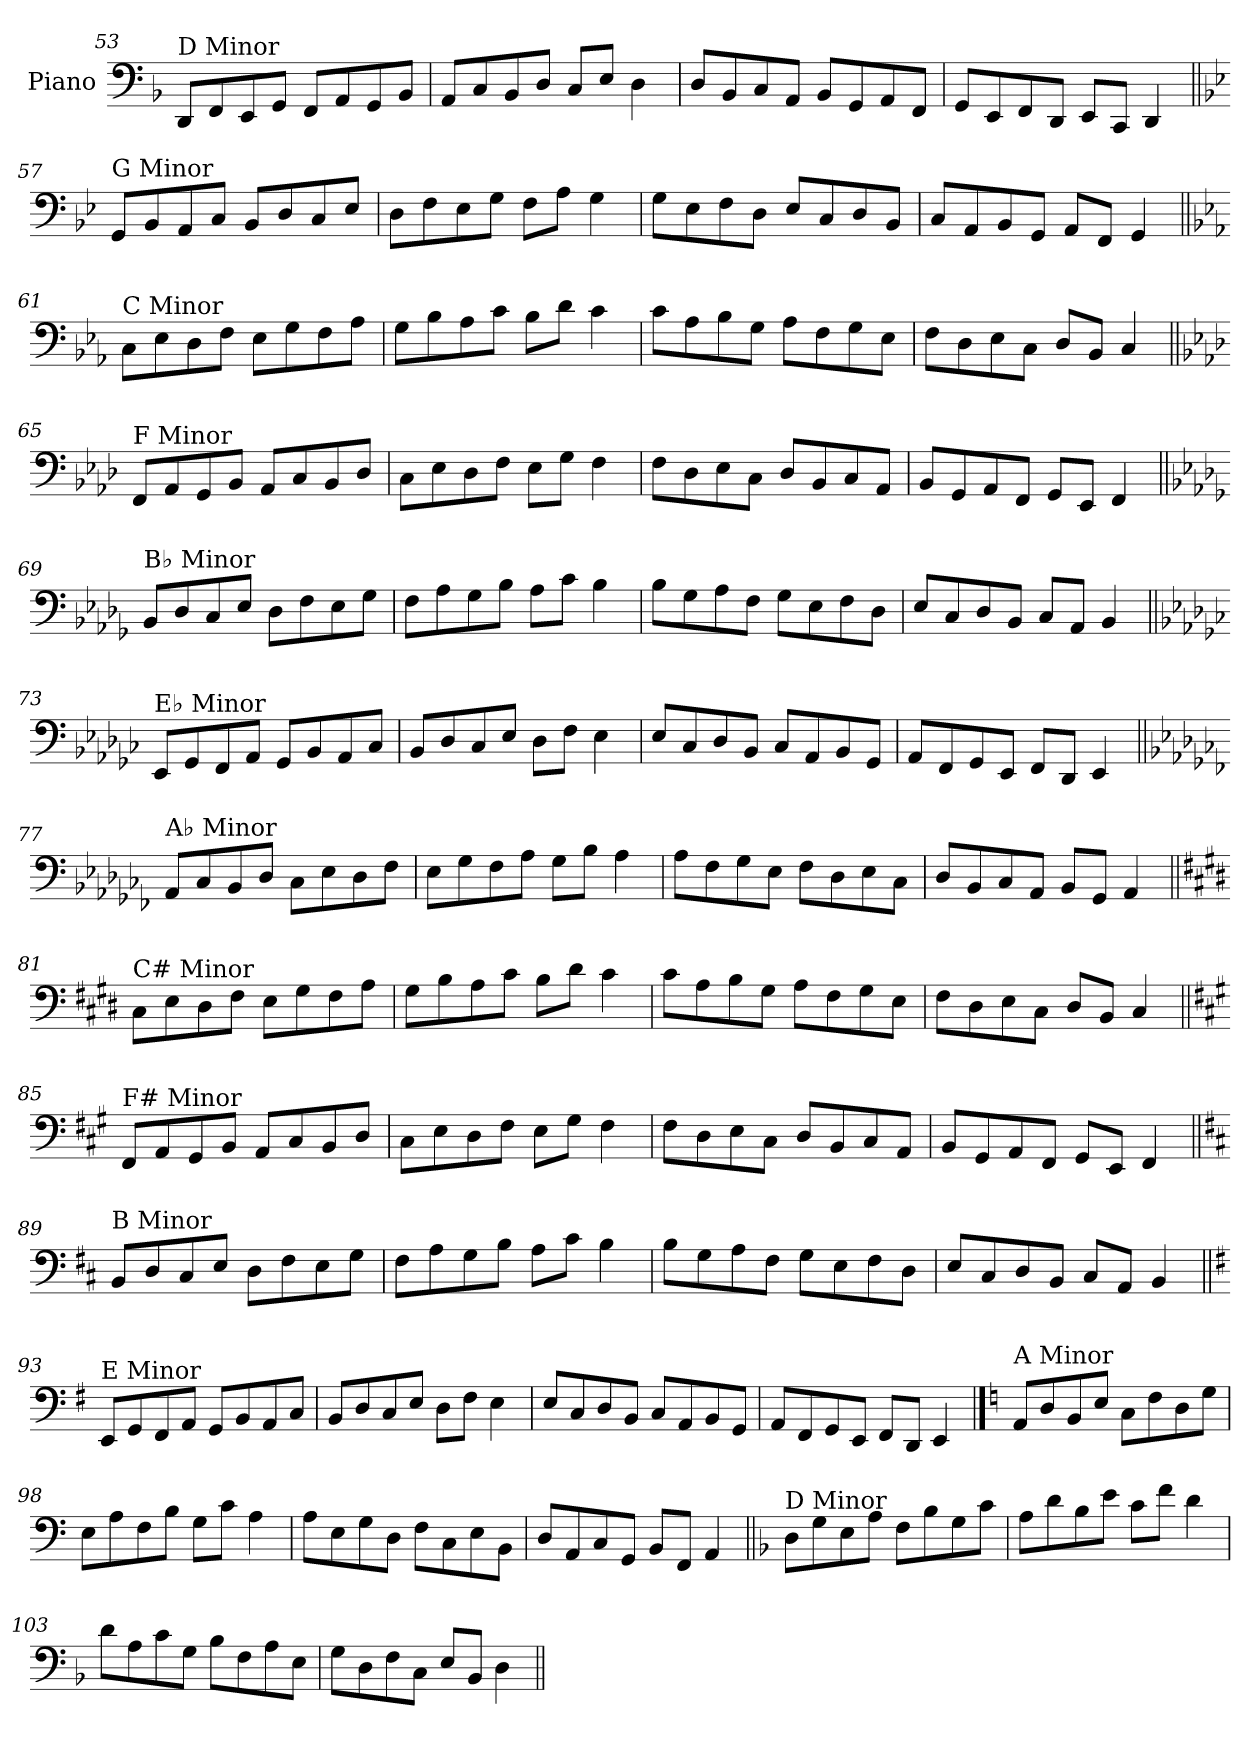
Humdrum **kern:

**kern
*part1
*staff1
*I"Piano
*I'Pno.
!!LO:LB:g=z
*clefF4
*k[b-]
=53
!LO:TX:a:t=D Minor
8DD/L
8FF/
8EE/
8GG/J
8FF/L
8AA/
8GG/
8BB-/J
=54
8AA/L
8C/
8BB-/
8D/J
8C/L
8E/J
4D\
=55
8D/L
8BB-/
8C/
8AA/J
8BB-/L
8GG/
8AA/
8FF/J
=56
8GG/L
8EE/
8FF/
8DD/J
8EE/L
8CC/J
4DD/
!!LO:LB:g=z
=57||
*k[b-e-]
!LO:TX:a:t=G Minor
8GG/L
8BB-/
8AA/
8C/J
8BB-/L
8D/
8C/
8E-/J
=58
8D\L
8F\
8E-\
8G\J
8F\L
8A\J
4G\
=59
8G\L
8E-\
8F\
8D\J
8E-/L
8C/
8D/
8BB-/J
=60
8C/L
8AA/
8BB-/
8GG/J
8AA/L
8FF/J
4GG/
!!LO:LB:g=z
=61||
*k[b-e-a-]
!LO:TX:a:t=C Minor
8C\L
8E-\
8D\
8F\J
8E-\L
8G\
8F\
8A-\J
=62
8G\L
8B-\
8A-\
8c\J
8B-\L
8d\J
4c\
=63
8c\L
8A-\
8B-\
8G\J
8A-\L
8F\
8G\
8E-\J
=64
8F\L
8D\
8E-\
8C\J
8D/L
8BB-/J
4C/
!!LO:LB:g=z
=65||
*k[b-e-a-d-]
!LO:TX:a:t=F Minor
8FF/L
8AA-/
8GG/
8BB-/J
8AA-/L
8C/
8BB-/
8D-/J
=66
8C\L
8E-\
8D-\
8F\J
8E-\L
8G\J
4F\
=67
8F\L
8D-\
8E-\
8C\J
8D-/L
8BB-/
8C/
8AA-/J
=68
8BB-/L
8GG/
8AA-/
8FF/J
8GG/L
8EE-/J
4FF/
!!LO:LB:g=z
=69||
*k[b-e-a-d-g-]
!LO:TX:a:t=B♭ Minor
8BB-/L
8D-/
8C/
8E-/J
8D-\L
8F\
8E-\
8G-\J
=70
8F\L
8A-\
8G-\
8B-\J
8A-\L
8c\J
4B-\
=71
8B-\L
8G-\
8A-\
8F\J
8G-\L
8E-\
8F\
8D-\J
=72
8E-/L
8C/
8D-/
8BB-/J
8C/L
8AA-/J
4BB-/
!!LO:LB:g=z
=73||
*k[b-e-a-d-g-c-]
!LO:TX:a:t=E♭ Minor
8EE-/L
8GG-/
8FF/
8AA-/J
8GG-/L
8BB-/
8AA-/
8C-/J
=74
8BB-/L
8D-/
8C-/
8E-/J
8D-\L
8F\J
4E-\
=75
8E-/L
8C-/
8D-/
8BB-/J
8C-/L
8AA-/
8BB-/
8GG-/J
=76
8AA-/L
8FF/
8GG-/
8EE-/J
8FF/L
8DD-/J
4EE-/
!!LO:LB:g=z
=77||
*k[b-e-a-d-g-c-f-]
!LO:TX:a:t=A♭ Minor
8AA-/L
8C-/
8BB-/
8D-/J
8C-\L
8E-\
8D-\
8F-\J
=78
8E-\L
8G-\
8F-\
8A-\J
8G-\L
8B-\J
4A-\
=79
8A-\L
8F-\
8G-\
8E-\J
8F-\L
8D-\
8E-\
8C-\J
=80
8D-/L
8BB-/
8C-/
8AA-/J
8BB-/L
8GG-/J
4AA-/
!!LO:LB:g=z
=81||
*k[f#c#g#d#]
!LO:TX:a:t=C# Minor
8C#\L
8E\
8D#\
8F#\J
8E\L
8G#\
8F#\
8A\J
=82
8G#\L
8B\
8A\
8c#\J
8B\L
8d#\J
4c#\
=83
8c#\L
8A\
8B\
8G#\J
8A\L
8F#\
8G#\
8E\J
=84
8F#\L
8D#\
8E\
8C#\J
8D#/L
8BB/J
4C#/
!!LO:LB:g=z
=85||
*k[f#c#g#]
!LO:TX:a:t=F# Minor
8FF#/L
8AA/
8GG#/
8BB/J
8AA/L
8C#/
8BB/
8D/J
=86
8C#\L
8E\
8D\
8F#\J
8E\L
8G#\J
4F#\
=87
8F#\L
8D\
8E\
8C#\J
8D/L
8BB/
8C#/
8AA/J
=88
8BB/L
8GG#/
8AA/
8FF#/J
8GG#/L
8EE/J
4FF#/
!!LO:LB:g=z
=89||
*k[f#c#]
!LO:TX:a:t=B Minor
8BB/L
8D/
8C#/
8E/J
8D\L
8F#\
8E\
8G\J
=90
8F#\L
8A\
8G\
8B\J
8A\L
8c#\J
4B\
=91
8B\L
8G\
8A\
8F#\J
8G\L
8E\
8F#\
8D\J
=92
8E/L
8C#/
8D/
8BB/J
8C#/L
8AA/J
4BB/
!!LO:LB:g=z
=93||
*k[f#]
!LO:TX:a:t=E Minor
8EE/L
8GG/
8FF#/
8AA/J
8GG/L
8BB/
8AA/
8C/J
=94
8BB/L
8D/
8C/
8E/J
8D\L
8F#\J
4E\
=95
8E/L
8C/
8D/
8BB/J
8C/L
8AA/
8BB/
8GG/J
=96
8AA/L
8FF#/
8GG/
8EE/J
8FF#/L
8DD/J
4EE/
!!LO:PB:g=z
==97
*k[]
!LO:TX:a:t=A Minor
8AA/L
8D/
8BB/
8E/J
8C\L
8F\
8D\
8G\J
=98
8E\L
8A\
8F\
8B\J
8G\L
8c\J
4A\
=99
8A\L
8E\
8G\
8D\J
8F\L
8C\
8E\
8BB\J
=100
8D/L
8AA/
8C/
8GG/J
8BB/L
8FF/J
4AA/
!!LO:LB:g=z
=101||
*k[b-]
!LO:TX:a:t=D Minor
8D\L
8G\
8E\
8A\J
8F\L
8B-\
8G\
8c\J
=102
8A\L
8d\
8B-\
8e\J
8c\L
8f\J
4d\
=103
8d\L
8A\
8c\
8G\J
8B-\L
8F\
8A\
8E\J
=104
8G\L
8D\
8F\
8C\J
8E/L
8BB-/J
4D\
=||
*-
